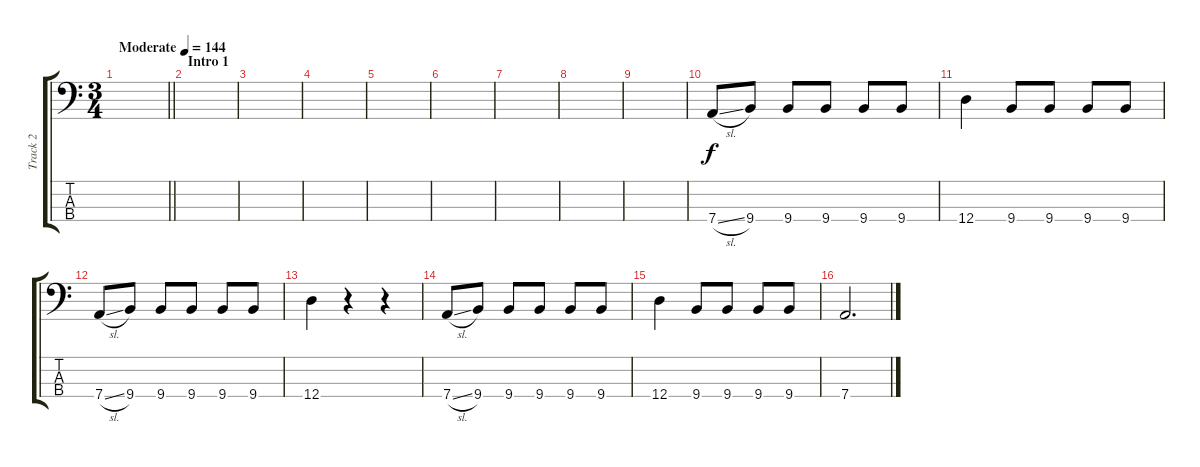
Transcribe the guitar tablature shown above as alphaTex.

\track ("Track 2" "Track 2") {instrument electricbasspick}
\staff {score tabs}
\tuning (G2 D2 A1 D1) {hide}
\ts (3 4)
\tempo (144 "Moderate")
\clef f4
\barLineRight lightlight
\ks c
|
\section ("" "Intro 1")
|
|
|
|
|
|
|
|
7.4{sl}.8 9.4.8 9.4.8 9.4.8 9.4.8 9.4.8 |
12.4.4 9.4.8 9.4.8 9.4.8 9.4.8 |
7.4{sl}.8 9.4.8 9.4.8 9.4.8 9.4.8 9.4.8 |
12.4.4 r.4 r.4 |
7.4{sl}.8 9.4.8 9.4.8 9.4.8 9.4.8 9.4.8 |
12.4.4 9.4.8 9.4.8 9.4.8 9.4.8 |
7.4.2{d}
